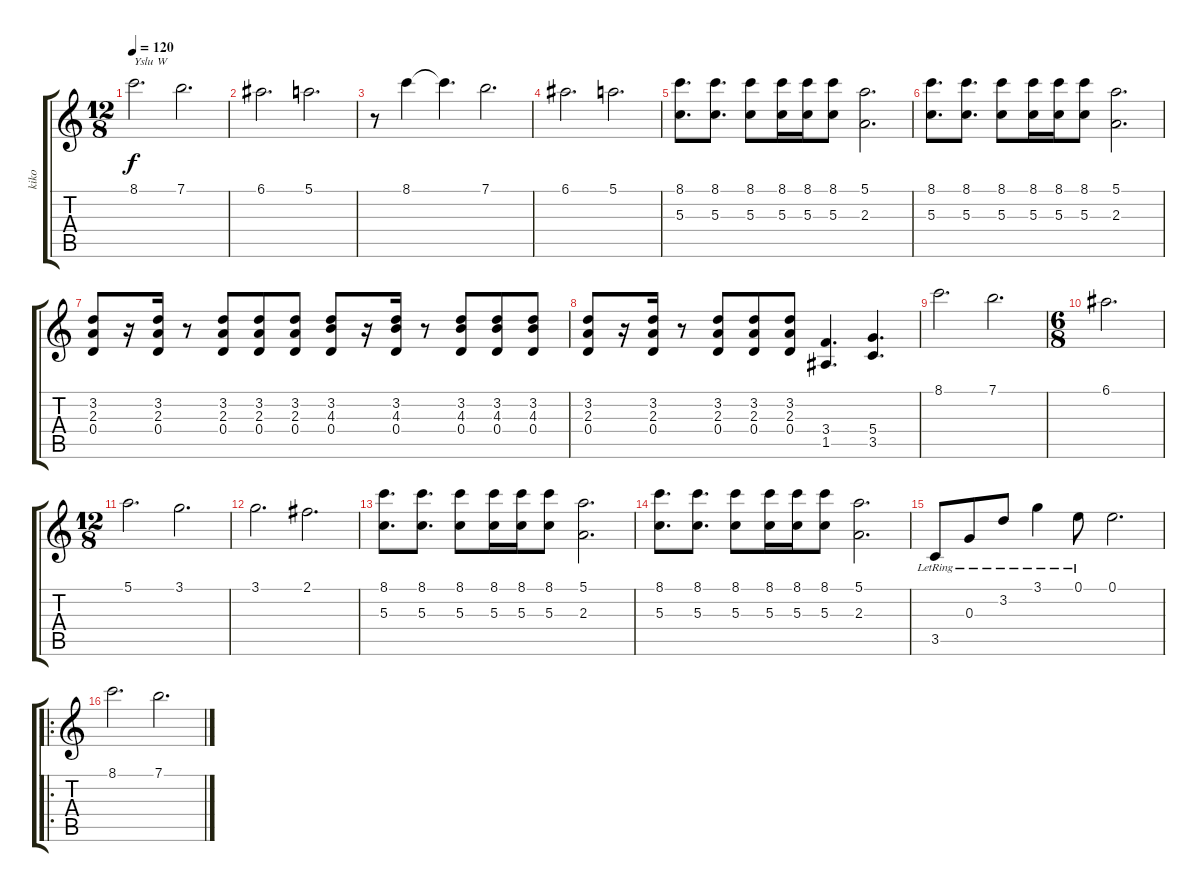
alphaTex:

\track ("kiko" "kiko") {instrument distortionguitar}
\staff {score tabs}
\tuning (E4 B3 G3 D3 A2 E2) {hide}
\ts (12 8)
\tempo 120
\clef g2
\ks c
8.1.2{d txt "Yslu W" dy f instrument distortionguitar} 7.1.2{d} |
6.1.2{d} 5.1.2{d} |
r.8 8.1.4 8.1{t}.4{d} 7.1.2{d} |
6.1.2{d} 5.1.2{d} |
(8.1 5.3).8{d} (8.1 5.3).8{d} (8.1 5.3).8 (8.1 5.3).16 (8.1 5.3).16 (8.1 5.3).8 (5.1 2.3).2{d} |
(8.1 5.3).8{d} (8.1 5.3).8{d} (8.1 5.3).8 (8.1 5.3).16 (8.1 5.3).16 (8.1 5.3).8 (5.1 2.3).2{d} |
(3.2 2.3 0.4).8 r.16 (3.2 2.3 0.4).16 r.8 (3.2 2.3 0.4).8 (3.2 2.3 0.4).8 (3.2 2.3 0.4).8 (3.2 4.3 0.4).8 r.16 (3.2 4.3 0.4).16 r.8 (3.2 4.3 0.4).8 (3.2 4.3 0.4).8 (3.2 4.3 0.4).8 |
(3.2 2.3 0.4).8 r.16 (3.2 2.3 0.4).16 r.8 (3.2 2.3 0.4).8 (3.2 2.3 0.4).8 (3.2 2.3 0.4).8 (3.4 1.5).4{d} (5.4 3.5).4{d} |
8.1.2{d} 7.1.2{d} |
\ts (6 8)
6.1.2{d} |
\ts (12 8)
5.1.2{d} 3.1.2{d} |
3.1.2{d} 2.1.2{d} |
(8.1 5.3).8{d} (8.1 5.3).8{d} (8.1 5.3).8 (8.1 5.3).16 (8.1 5.3).16 (8.1 5.3).8 (5.1 2.3).2{d} |
(8.1 5.3).8{d} (8.1 5.3).8{d} (8.1 5.3).8 (8.1 5.3).16 (8.1 5.3).16 (8.1 5.3).8 (5.1 2.3).2{d} |
3.5{lr}.8 0.3{lr}.8 3.2{lr}.8 3.1{lr}.4 0.1{lr}.8 0.1.2{d} |
\ro
8.1.2{d} 7.1.2{d}
